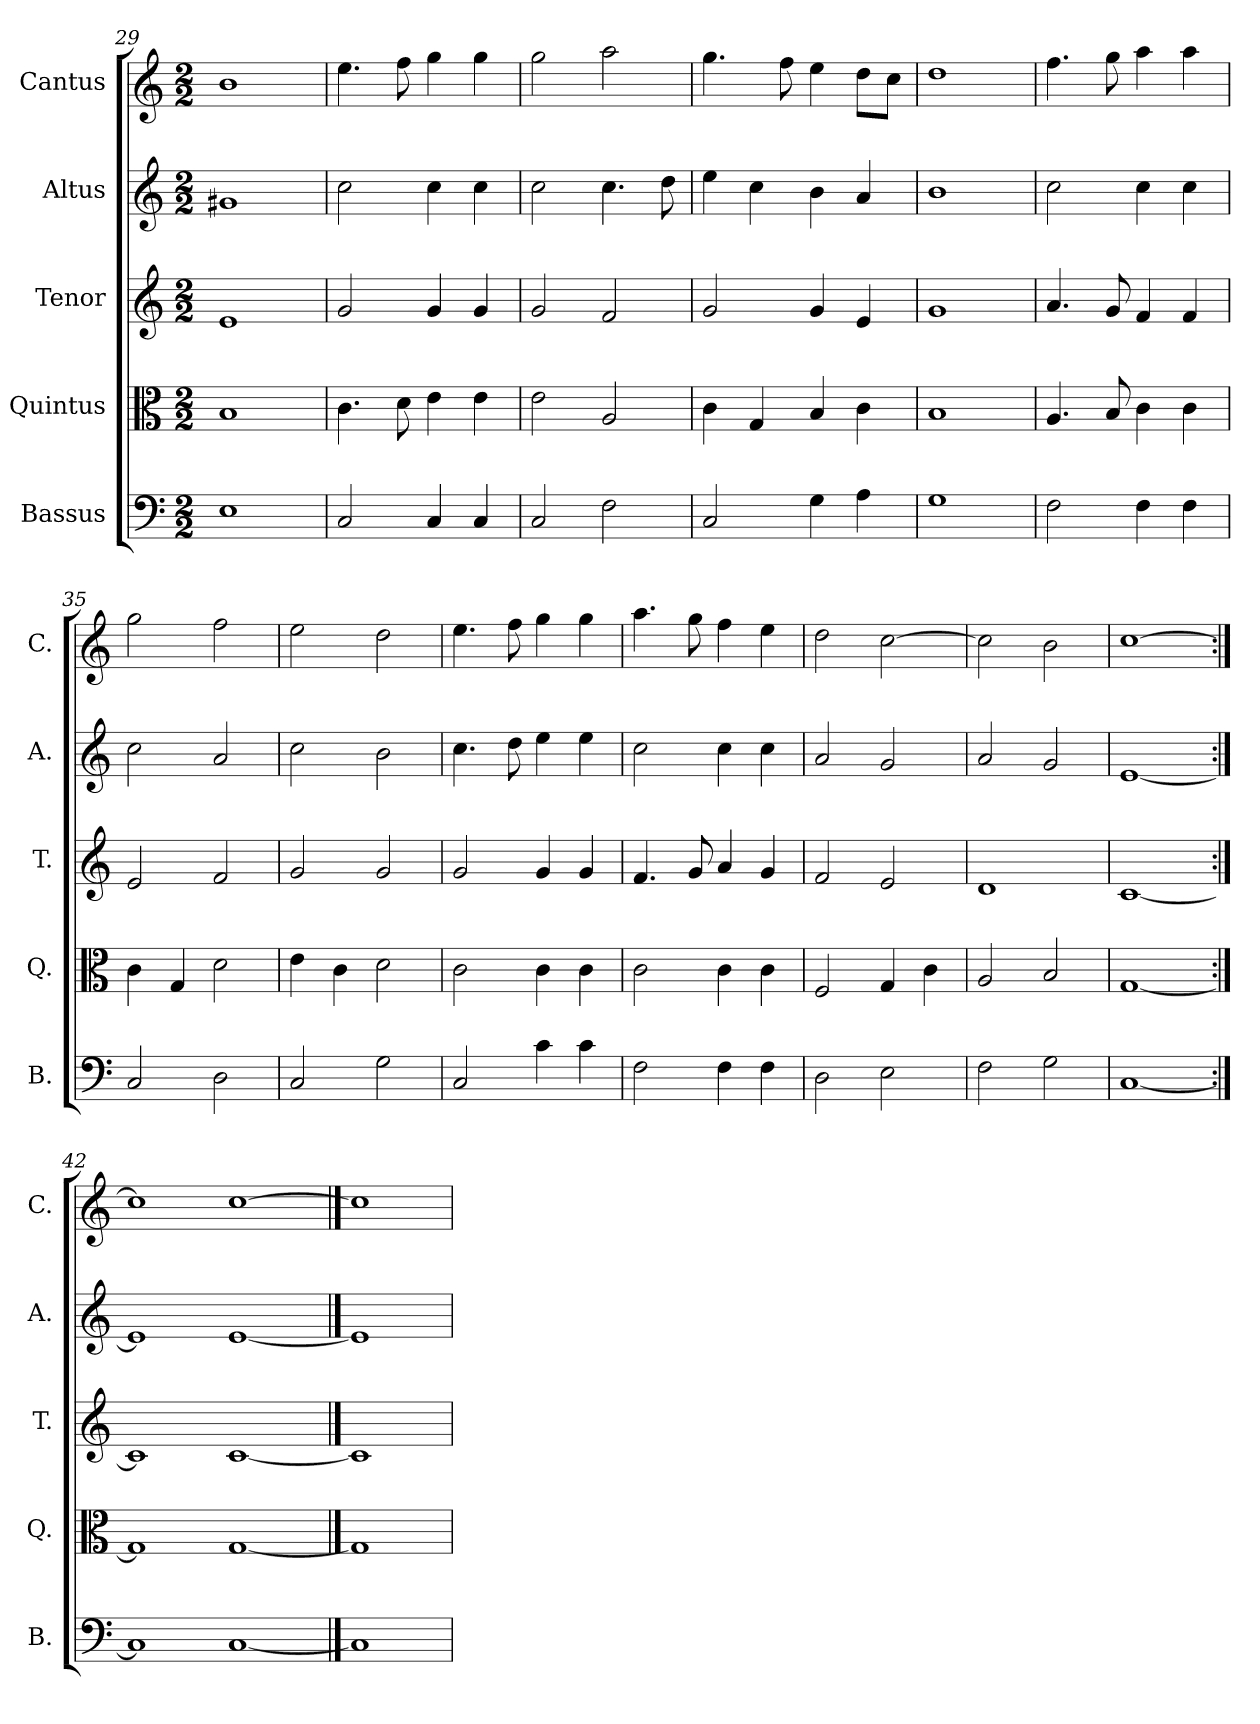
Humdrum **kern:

**kern	**kern	**kern	**kern	**kern
*part5	*part4	*part3	*part2	*part1
*staff5	*staff4	*staff3	*staff2	*staff1
*I"Bassus	*I"Quintus	*I"Tenor	*I"Altus	*I"Cantus
*I'B.	*I'Q.	*I'T.	*I'A.	*I'C.
*clefF4	*clefC3	*clefG2	*clefG2	*clefG2
*k[]	*k[]	*k[]	*k[]	*k[]
*C:	*C:	*C:	*C:	*C:
*M2/2	*M2/2	*M2/2	*M2/2	*M2/2
=29	=29	=29	=29	=29
1E\	1B/	1e/	1g#X/	1b\
=30	=30	=30	=30	=30
2C/	4.c\	2g/	2cc\	4.ee\
.	8d\	.	.	8ff\
4C/	4e\	4g/	4cc\	4gg\
4C/	4e\	4g/	4cc\	4gg\
=31	=31	=31	=31	=31
2C/	2e\	2g/	2cc\	2gg\
2F\	2A/	2f/	4.cc\	2aa\
.	.	.	8dd\	.
=32	=32	=32	=32	=32
2C/	4c\	2g/	4ee\	4.gg\
.	4G/	.	4cc\	.
.	.	.	.	8ff\
4G\	4B/	4g/	4b\	4ee\
4A\	4c\	4e/	4a/	8dd\L
.	.	.	.	8cc\J
!!LO:LB:g=z
=33	=33	=33	=33	=33
1G\	1B/	1g/	1b\	1dd\
=34	=34	=34	=34	=34
2F\	4.A/	4.a/	2cc\	4.ff\
.	8B/	8g/	.	8gg\
4F\	4c\	4f/	4cc\	4aa\
4F\	4c\	4f/	4cc\	4aa\
=35	=35	=35	=35	=35
2C/	4c\	2e/	2cc\	2gg\
.	4G/	.	.	.
2D\	2d\	2f/	2a/	2ff\
=36	=36	=36	=36	=36
2C/	4e\	2g/	2cc\	2ee\
.	4c\	.	.	.
2G\	2d\	2g/	2b\	2dd\
=37	=37	=37	=37	=37
2C/	2c\	2g/	4.cc\	4.ee\
.	.	.	8dd\	8ff\
4c\	4c\	4g/	4ee\	4gg\
4c\	4c\	4g/	4ee\	4gg\
=38	=38	=38	=38	=38
2F\	2c\	4.f/	2cc\	4.aa\
.	.	8g/	.	8gg\
4F\	4c\	4a/	4cc\	4ff\
4F\	4c\	4g/	4cc\	4ee\
=39	=39	=39	=39	=39
2D\	2F/	2f/	2a/	2dd\
2E\	4G/	2e/	2g/	[2cc\
.	4c\	.	.	.
=40	=40	=40	=40	=40
2F\	2A/	1d/	2a/	2cc\]
2G\	2B/	.	2g/	2b\
=41	=41	=41	=41	=41
[1C/	[1G/	[1c/	[1e/	[1cc\
=42:|!	=42:|!	=42:|!	=42:|!	=42:|!
1C/]	1G/]	1c/]	1e/]	1cc\]
[1C/	[1G/	[1c/	[1e/	[1cc\
==43	==43	==43	==43	==43
1C/]	1G/]	1c/]	1e/]	1cc\]
=	=	=	=	=
*-	*-	*-	*-	*-
